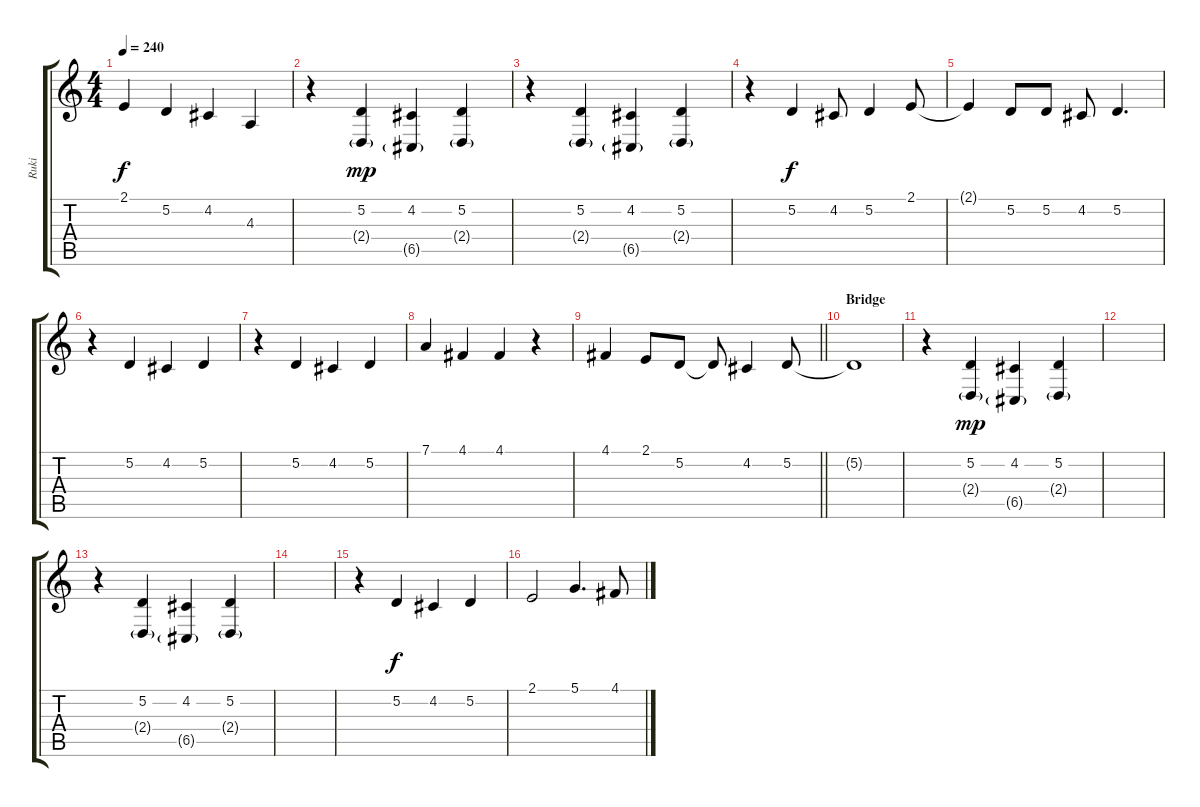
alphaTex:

\track ("Ruki" "Ruki") {instrument lead6voice}
\staff {score tabs}
\tuning (D4 A3 F3 C3 G2 D2) {hide}
\ts (4 4)
\tempo 240
\clef g2
\ks c
2.1{t}.4{dy f} 5.2.4 4.2.4 4.3.4 |
r.4 (5.2 2.4{g}).4{dy mp} (4.2 6.5{g}).4 (5.2 2.4{g}).4 |
r.4 (5.2 2.4{g}).4 (4.2 6.5{g}).4 (5.2 2.4{g}).4 |
r.4 5.2.4{dy f} 4.2.8 5.2.4 2.1.8 |
2.1{t}.4 5.2.8 5.2.8 4.2.8 5.2.4{d} |
r.4 5.2.4 4.2.4 5.2.4 |
r.4 5.2.4 4.2.4 5.2.4 |
7.1.4 4.1.4 4.1.4 r.4 |
\barLineRight lightlight
4.1.4 2.1.8 5.2.8 5.2{t}.8 4.2.4 5.2.8 |
\section ("" "Bridge")
5.2{t}.1 |
r.4 (5.2 2.4{g}).4{dy mp} (4.2 6.5{g}).4 (5.2 2.4{g}).4 |
|
r.4 (5.2 2.4{g}).4 (4.2 6.5{g}).4 (5.2 2.4{g}).4 |
|
r.4 5.2.4{dy f} 4.2.4 5.2.4 |
2.1.2 5.1.4{d} 4.1.8
